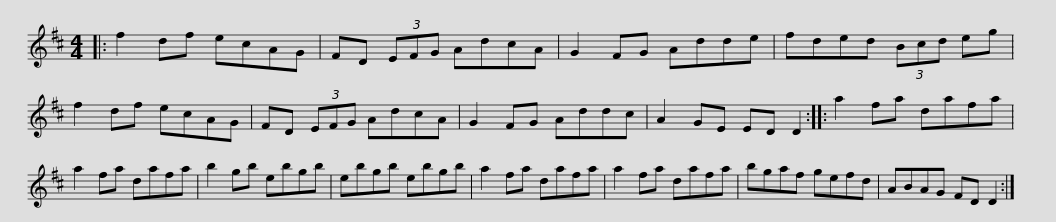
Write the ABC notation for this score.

X:1
L:1/8
M:4/4
I:linebreak $
K:D
V:1 treble
V:1
|: f2 df ecAG | FD (3EFG AdcA | G2 FG Adde | fded (3Bcd eg | f2 df ecAG |$ %5
 FD (3EFG AdcA | G2 FG Addc | A2 GE ED D2 :: a2 fa dafa | a2 fa dafa | %10
 b2 gb ebgb |$ ebgb ebgb | a2 fa dafa | a2 fa dafa | bgaf gefd | %15
 ABAG FD D2 :| %16
